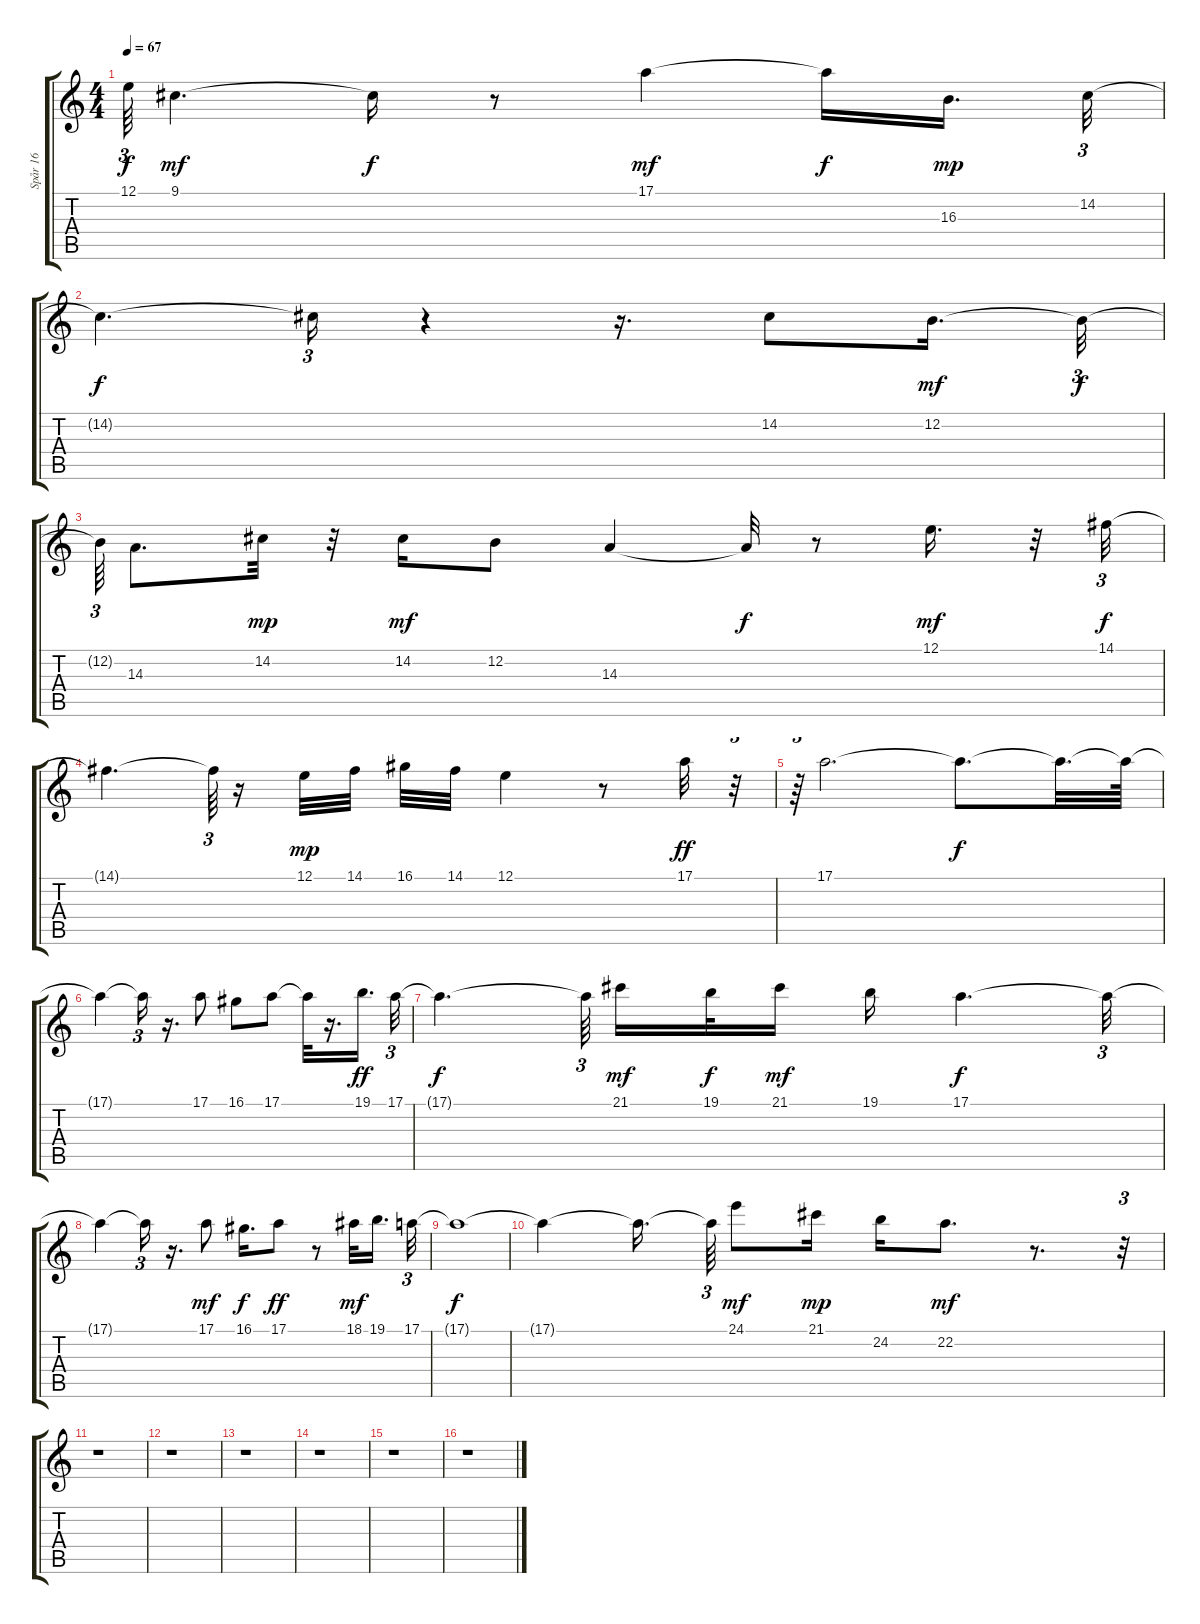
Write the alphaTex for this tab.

\track ("Spår 16" "Spår 16") {instrument flute}
\staff {score tabs}
\tuning (E4 B3 G3 D3 A2 E2) {hide}
\ts (4 4)
\tempo 67
\clef g2
\ks c
12.1{t}.64{tu (3 2) dy f} 9.1.4{d dy mf} 9.1{t}.16{dy f} r.8 17.1.4{dy mf} 17.1{t}.16{dy f} 16.3.16{d dy mp beam splitsecondary} 14.2.32{tu (3 2)} |
14.2{t}.4{d dy f} 14.2{t}.16{tu (3 2)} r.4 r.16{d} 14.2.8 12.2.16{d dy mf} 12.2{t}.32{tu (3 2) dy f} |
12.2{t}.64{tu (3 2)} 14.3.8{d} 14.2.32{dy mp} r.32 14.2.16{dy mf} 12.2.8 14.3.4 14.3{t}.32{dy f} r.8 12.1.16{d dy mf} r.32 14.1.32{tu (3 2) dy f} |
14.1{t}.4{d} 14.1{t}.64{tu (3 2)} r.16 12.1.32{dy mp} 14.1.32 16.1.32 14.1.32 12.1.4 r.8 17.1.32{dy ff} r.32{tu (3 2)} |
r.64{tu (3 2)} 17.1.2{d} 17.1{t}.8{d dy f} 17.1{t}.32{d} 17.1{t}.64 |
17.1{t}.4 17.1{t}.16{tu (3 2)} r.16{d} 17.1.8 16.1.8 17.1.8 17.1{t}.32 r.16{d} 19.1.16{d dy ff} 17.1.32{tu (3 2)} |
17.1{t}.4{d dy f} 17.1{t}.64{tu (3 2) beam splitsecondary} 21.1.16{dy mf} 19.1.32{dy f} 21.1.16{dy mf} 19.1.16 17.1.4{d dy f} 17.1{t}.32{tu (3 2)} |
17.1{t}.4 17.1{t}.16{tu (3 2)} r.16{d} 17.1.8{dy mf} 16.1.16{d dy f} 17.1.8{dy ff} r.8 18.1.32{dy mf} 19.1.16{d beam splitsecondary} 17.1.32{tu (3 2)} |
17.1{t}.1{dy f} |
17.1{t}.4 17.1{t}.16{d beam splitsecondary} 17.1{t}.64{tu (3 2)} 24.1.8{dy mf} 21.1.16{dy mp} 24.2.16 22.2.8{d dy mf} r.8{d} r.32{tu (3 2)} |
r.1 |
r.1 |
r.1 |
r.1 |
r.1 |
r.1
